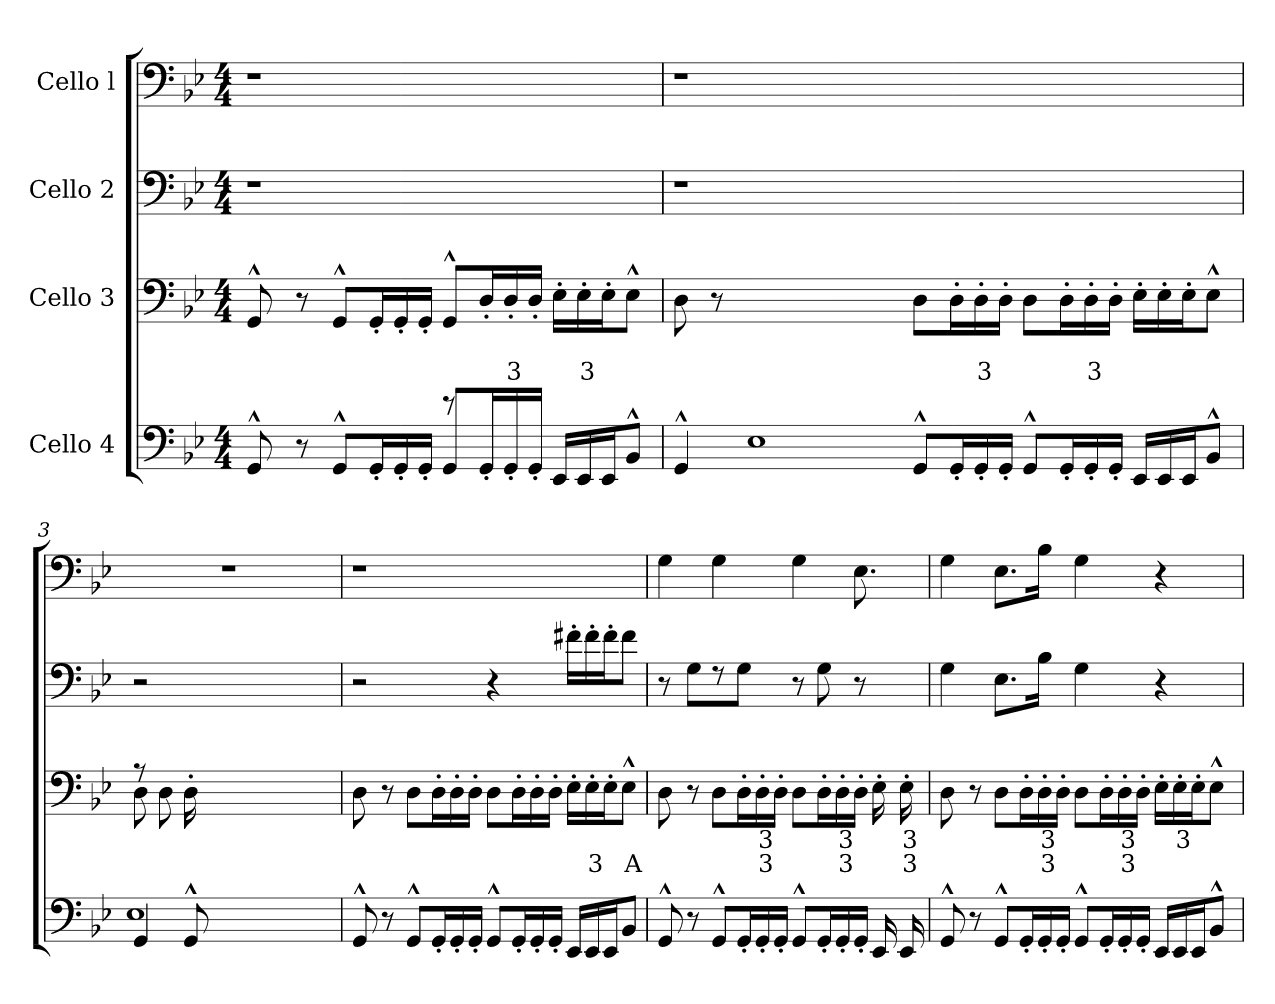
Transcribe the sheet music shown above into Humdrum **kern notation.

**kern	**kern	**text	**text	**kern	**kern
*part4	*part3	*part3	*part3	*part2	*part1
*staff4	*staff3	*staff3	*staff3	*staff2	*staff1
*I"Cello 4	*I"Cello 3	*	*	*I"Cello 2	*I"Cello l
*clefF4	*clefF4	*	*	*clefF4	*clefF4
*k[b-e-]	*k[b-e-]	*	*	*k[b-e-]	*k[b-e-]
*M4/4	*M4/4	*	*	*M4/4	*M4/4
=1	=1	=1	=1	=1	=1
*^	*	*	*	*	*
8GG^^>/	16ryy	8GG^^>/	.	.	1r	1r
*v	*v	*	*	*	*	*
8r	8r	.	.	.	.
8GG^^>/L	8GG^^>/L	.	.	.	.
16GG'</L	16GG'</L	.	.	.	.
16GG'</	16GG'</	.	.	.	.
16GG'</JJ	16GG'</JJ	.	.	.	.
*^	*	*	*	*	*
8GG/L	8rd	8GG^^>/L	.	.	.	.
16GG'</L	2ryy	16D'</L	.	.	.	.
!	!	!	!	!LO:LY:b	!	!
16GG'</	.	16D'<'>/	.	3	.	.
16GG'</JJ	.	16D'</JJ	.	.	.	.
16EE-/LL	.	16E-'>\LL	.	.	.	.
!	!	!	!	!LO:LY:b	!	!
16EE-/	.	16E-'>\	.	3	.	.
16EE-/J	.	16E-'>\J	.	.	8.ryy	8.ryy
8BB-^^>/J	.	8E-^^>\J	.	.	.	.
*v	*v	*	*	*	*	*
=2	=2	=2	=2	=2	=2
4GG^^>/	8D\	.	.	1r	1r
.	8r	.	.	.	.
1E-	1ryy	.	.	.	.
.	.	.	.	1ryy	1ryy
8GG^^>/L	8D\L	.	.	.	.
16GG'</L	16D'>\L	.	.	.	.
!	!	!	!LO:LY:b	!	!
16GG'</	16D'>\	.	3	.	.
16GG'</JJ	16D'>\JJ	.	.	.	.
8GG^^>/L	8D\L	.	.	.	.
16GG'</L	16D'>\L	.	.	.	.
!	!	!	!LO:LY:b	!	!
16GG'</	16D'>\	.	3	.	.
16GG'</JJ	16D'>\JJ	.	.	.	.
16EE-/LL	16E-'>\LL	.	.	.	.
16EE-/	16E-'>\	.	.	.	.
16EE-/J	16E-'>\J	.	.	8.ryy	8.ryy
8BB-^^>/J	8E-^^>\J	.	.	.	.
=3	=3	=3	=3	=3	=3
*^	*^	*	*	*	*
4GG/	1E-	8r	8D\	.	.	2r	1r
.	.	8D\L	2ryy	.	.	.	.
8GG^^>/L	.	16D'>\L	.	.	.	.	.
.	.	2ryy	.	.	.	.	.
2ryy	.	.	.	.	.	.	.
.	.	.	.	.	.	2ryy	.
.	.	.	8.ryy	.	.	.	.
.	.	8.ryy	8.ryy	.	.	.	.
8ryy	.	.	.	.	.	.	.
*v	*v	*	*	*	*	*	*
*	*v	*v	*	*	*	*
!!LO:LB:g=z
=4	=4	=4	=4	=4	=4
8GG^^>/	8D\	.	.	2r	1r
8r	8r	.	.	.	.
8GG^^>/L	8D\L	.	.	.	.
16GG'</L	16D'>\L	.	.	.	.
16GG'</	16D'>\	.	.	.	.
16GG'</JJ	16D'>\JJ	.	.	16ryy	.
8GG^^>/L	8D\L	.	.	4r	.
16GG'</L	16D'>\L	.	.	.	.
16GG'</	16D'>\	.	.	.	.
16GG'</JJ	16D'>\JJ	.	.	16ryy	.
16EE-/LL	16E-'>\LL	.	.	16f#X'>\LL	.
!	!	!	!LO:LY:b	!	!
16EE-/	16E-'>\	.	3	16f#'>\	.
16EE-/J	16E-'>\J	.	.	16f#'>\J	8.ryy
!	!	!	!LO:LY:b	!	!
8BB-/J	8E-^^>\J	.	A	8f#\J	.
=5	=5	=5	=5	=5	=5
8GG^^>/	8D\	.	.	8r	4G\
8r	8r	.	.	8G\L	.
8GG^^>/L	8D\L	.	.	8rF	4G\
16GG'</L	16D'>\L	.	.	8G\J	.
!	!	!LO:LY:b	!LO:LY:b	!	!
16GG'</	16D'>\	3	3	.	.
16GG'</JJ	16D'>\JJ	.	.	16ryy	16ryy
8GG^^>/L	8D\L	.	.	8r	4G\
16GG'</L	16D'>\L	.	.	8G\L	.
!	!	!LO:LY:b	!LO:LY:b	!	!
16GG'</	16D'>\	3	3	.	.
16GG'</JJ	16D'>\JJ	.	.	8r	8.E-\L
16EE-/LL	16E-'>\LL	.	.	.	.
!	!	!LO:LY:b	!LO:LY:b	!	!
16EE-/	16E-'>\	3	3	16ryy	.
=6	=6	=6	=6	=6	=6
8GG^^>/	8D\	.	.	4G\	4G\
8r	8r	.	.	.	.
8GG^^>/L	8D\L	.	.	8.E-\L	8.E-\L
16GG'</L	16D'>\L	.	.	.	.
!	!	!LO:LY:b	!LO:LY:b	!	!
16GG'</	16D'>\	3	3	16B-\Jk	16B-\Jk
16GG'</JJ	16D'>\JJ	.	.	16ryy	16ryy
8GG^^>/L	8D\L	.	.	4G\	4G\
16GG'</L	16D'>\L	.	.	.	.
!	!	!LO:LY:b	!LO:LY:b	!	!
16GG'</	16D'>\	3	3	.	.
16GG'</JJ	16D'>\JJ	.	.	16ryy	16ryy
16EE-/LL	16E-'>\LL	.	.	4r	4r
!	!	!LO:LY:b	!	!	!
16EE-/	16E-'>\	3	.	.	.
16EE-/J	16E-'>\J	.	.	.	.
8BB-^^>/J	8E-^^>\J	.	.	.	.
.	.	.	.	16ryy	16ryy
=	=	=	=	=	=
*-	*-	*-	*-	*-	*-
